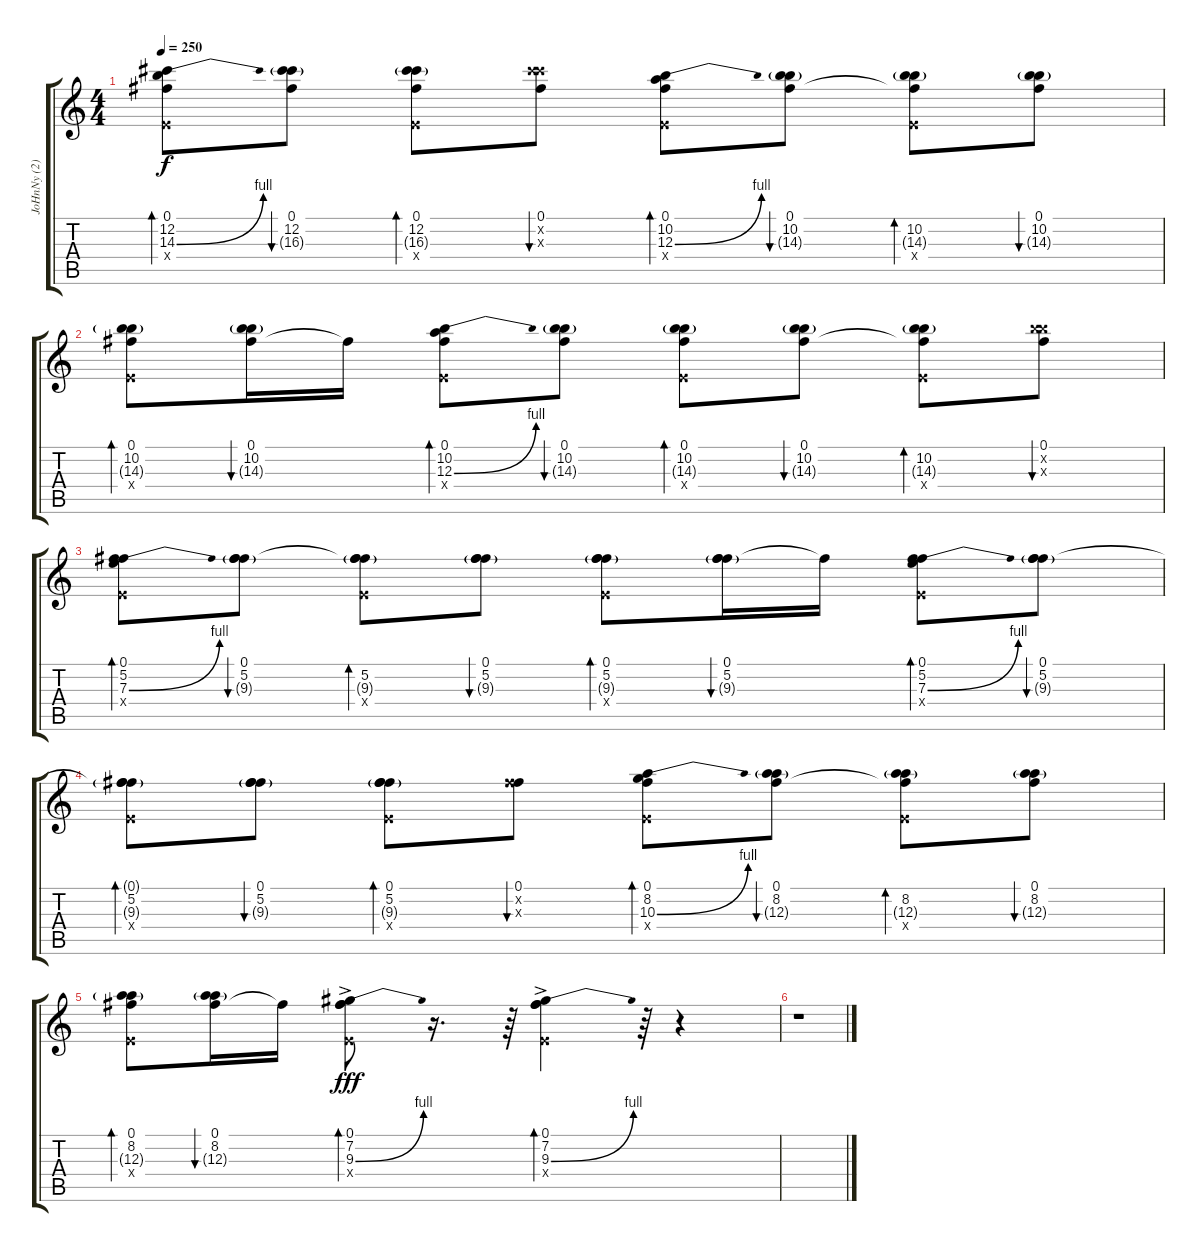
\track ("JoHnNy (2)" "JoHnNy (2)") {instrument electricguitarclean}
\staff {score tabs}
\tuning (Gb4 Db4 A3 E3 B2 Gb2) {hide}
\ts (4 4)
\tempo 250
\clef g2
\ks c
(0.1{t} 12.2 14.3{be (bend 0 0 60 4)} 0.4{x}).8{bd 30 dy f} (0.1 12.2 16.3{g}).8{bu 30} (0.1 12.2 16.3{g} 0.4{x}).8{bd 30} (0.1 12.2{x} 16.3{x}).8{bu 30} (0.1 10.2 12.3{be (bend 0 0 60 4)} 0.4{x}).8{bd 30} (0.1 10.2 14.3{g}).8{bu 30} (0.1{t} 10.2 14.3{g} 0.4{x}).8{bd 30} (0.1 10.2 14.3{g}).8{bu 30} |
(0.1 10.2 14.3{g} 0.4{x}).8{bd 30} (0.1 10.2 14.3{g}).16{bu 30} 0.1{t}.16 (0.1 10.2 12.3{be (bend 0 0 60 4)} 0.4{x}).8{bd 30} (0.1 10.2 14.3{g}).8{bu 30} (0.1 10.2 14.3{g} 0.4{x}).8{bd 30} (0.1 10.2 14.3{g}).8{bu 30} (0.1{t} 10.2 14.3{g} 0.4{x}).8{bd 30} (0.1 10.2{x} 14.3{x}).8{bu 30} |
(0.1 5.2 7.3{be (bend 0 0 60 4)} 0.4{x}).8{bd 30} (0.1 5.2 9.3{g}).8{bu 30} (0.1{t} 5.2 9.3{g} 0.4{x}).8{bd 30} (0.1 5.2 9.3{g}).8{bu 30} (0.1 5.2 9.3{g} 0.4{x}).8{bd 30} (0.1 5.2 9.3{g}).16{bu 30} 0.1{t}.16 (0.1 5.2 7.3{be (bend 0 0 60 4)} 0.4{x}).8{bd 30} (0.1 5.2 9.3{g}).8{bu 30} |
(0.1{t} 5.2 9.3{g} 0.4{x}).8{bd 30} (0.1 5.2 9.3{g}).8{bu 30} (0.1 5.2 9.3{g} 0.4{x}).8{bd 30} (0.1 5.2{x} 9.3{x}).8{bu 30} (0.1 8.2 10.3{be (bend 0 0 60 4)} 0.4{x}).8{bd 30} (0.1 8.2 12.3{g}).8{bu 30} (0.1{t} 8.2 12.3{g} 0.4{x}).8{bd 30} (0.1 8.2 12.3{g}).8{bu 30} |
(0.1 8.2 12.3{g} 0.4{x}).8{bd 30} (0.1 8.2 12.3{g}).16{bu 30} 0.1{t}.16 (0.1{ac} 7.2{ac} 9.3{be (bend 0 0 60 4) ac} 0.4{x}).8{bd 30 dy fff volume 11} r.16{d} r.64 (0.1{ac} 7.2{ac} 9.3{be (bend 0 0 60 4) ac} 0.4{ac x}).4{bd 30} r.64 r.4 |
r.1
